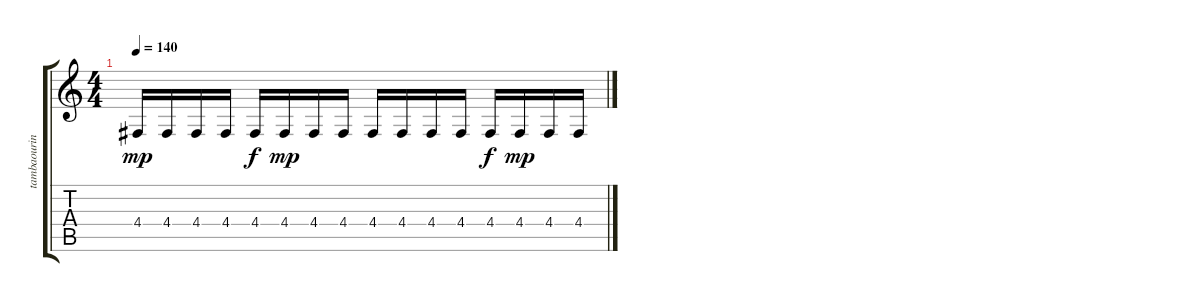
\track ("tambaourine etc" "tambaourin") {instrument acousticgrandpiano}
\staff {score tabs}
\tuning (E4 B3 G3 D3 A2 E2) {hide}
\ts (4 4)
\tempo 140
\clef g2
\ks c
4.4.16{dy mp volume 0} 4.4.16{volume 0} 4.4.16 4.4.16 4.4.16{dy f} 4.4.16{dy mp} 4.4.16 4.4.16 4.4.16 4.4.16 4.4.16 4.4.16 4.4.16{dy f} 4.4.16{dy mp} 4.4.16 4.4.16
